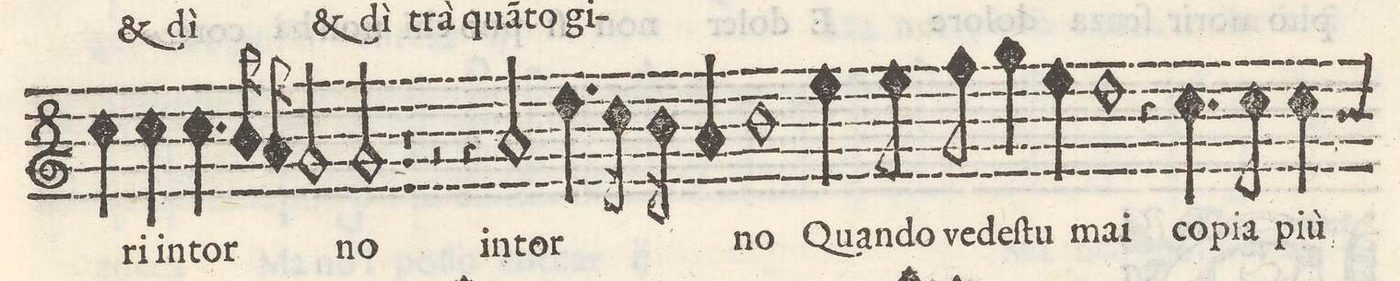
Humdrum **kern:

**kern	**text
*I"QUINTO	*
*clefG2	*
*k[]	*
*met(c)	*
*M2/1	*
4cc\	.
4cc\	-ri in-
4.cc\	-tor-
16b/	.
16a/	.
2g/	.
2g/	-no
=28-	=28-
1r	.
2r	.
4r	.
2a/	in-
=29-	=29-
4.dd\	-tor-
16cc\	.
16b\	.
4a/	.
1b	-no
=30-	=30-
4ee\	Quan-
8ee\	-do
8ff\	ve-
4gg\	-deſ-
4ee\	-tu
1dd	mai
=31-	=31-
4r	.
4.cc\	co-
8cc\	-pia
4cc\	più
*-	*-
